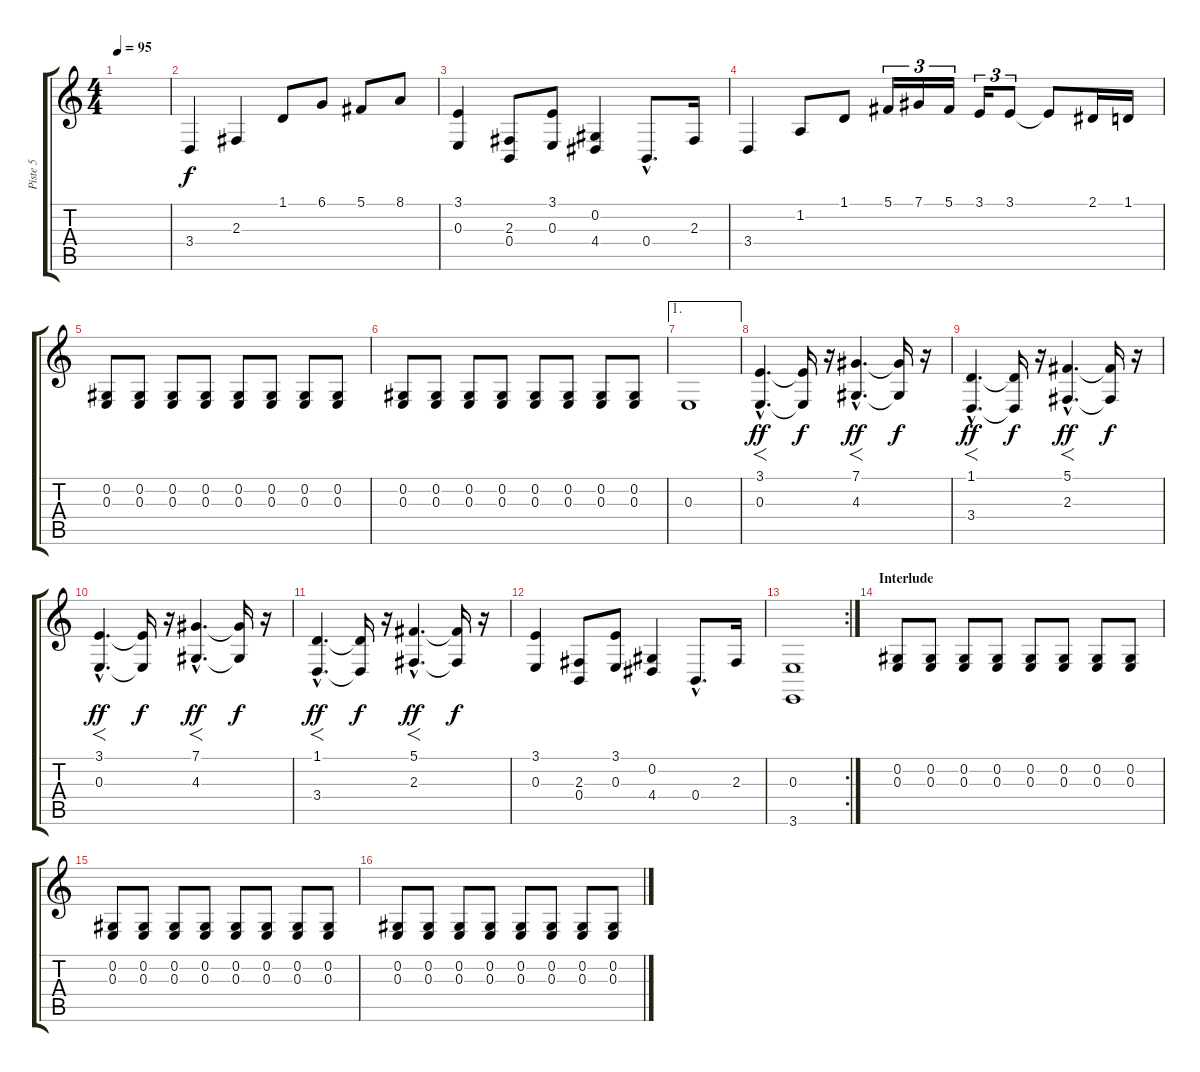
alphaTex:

\track ("Piste 5" "Piste 5") {instrument pad3polysynth}
\staff {score tabs}
\tuning (Db4 Ab3 E3 B2 Gb2 Db2) {hide}
\ts (4 4)
\tempo 95
\clef g2
\ks c
|
3.4.4 2.3.4 1.1.8 6.1.8 5.1.8 8.1.8 |
(3.1 0.3).4 (2.3 0.4).8 (3.1 0.3).8 (0.2 4.4).4 0.4{hac}.8{d} 2.3.16 |
3.4.4 1.2.8 1.1.8 5.1.16{tu (3 2)} 7.1.16{tu (3 2)} 5.1.16{tu (3 2)} 3.1.16{tu (3 2)} 3.1.8{tu (3 2)} 3.1{t}.8 2.1.16 1.1.16 |
(0.2 0.3).8 (0.2 0.3).8 (0.2 0.3).8 (0.2 0.3).8 (0.2 0.3).8 (0.2 0.3).8 (0.2 0.3).8 (0.2 0.3).8 |
(0.2 0.3).8 (0.2 0.3).8 (0.2 0.3).8 (0.2 0.3).8 (0.2 0.3).8 (0.2 0.3).8 (0.2 0.3).8 (0.2 0.3).8 |
\ae 1
0.3.1 |
(3.1{hac} 0.3{hac}).4{f d dy ff} (3.1{t} 0.3{t}).16{dy f} r.16 (7.1{hac} 4.3{hac}).4{f d dy ff} (7.1{t} 4.3{t}).16{dy f} r.16 |
(1.1{hac} 3.4{hac}).4{f d dy ff} (1.1{t} 3.4{t}).16{dy f} r.16 (5.1{hac} 2.3{hac}).4{f d dy ff} (5.1{t} 2.3{t}).16{dy f} r.16 |
(3.1{hac} 0.3{hac}).4{f d dy ff} (3.1{t} 0.3{t}).16{dy f} r.16 (7.1{hac} 4.3{hac}).4{f d dy ff} (7.1{t} 4.3{t}).16{dy f} r.16 |
(1.1{hac} 3.4{hac}).4{f d dy ff} (1.1{t} 3.4{t}).16{dy f} r.16 (5.1{hac} 2.3{hac}).4{f d dy ff} (5.1{t} 2.3{t}).16{dy f} r.16 |
(3.1 0.3).4 (2.3 0.4).8 (3.1 0.3).8 (0.2 4.4).4 0.4{hac}.8{d} 2.3.16 |
\rc 2
(0.3 3.6).1 |
\section ("" "Interlude")
(0.2 0.3).8 (0.2 0.3).8 (0.2 0.3).8 (0.2 0.3).8 (0.2 0.3).8 (0.2 0.3).8 (0.2 0.3).8 (0.2 0.3).8 |
(0.2 0.3).8 (0.2 0.3).8 (0.2 0.3).8 (0.2 0.3).8 (0.2 0.3).8 (0.2 0.3).8 (0.2 0.3).8 (0.2 0.3).8 |
(0.2 0.3).8 (0.2 0.3).8 (0.2 0.3).8 (0.2 0.3).8 (0.2 0.3).8 (0.2 0.3).8 (0.2 0.3).8 (0.2 0.3).8
